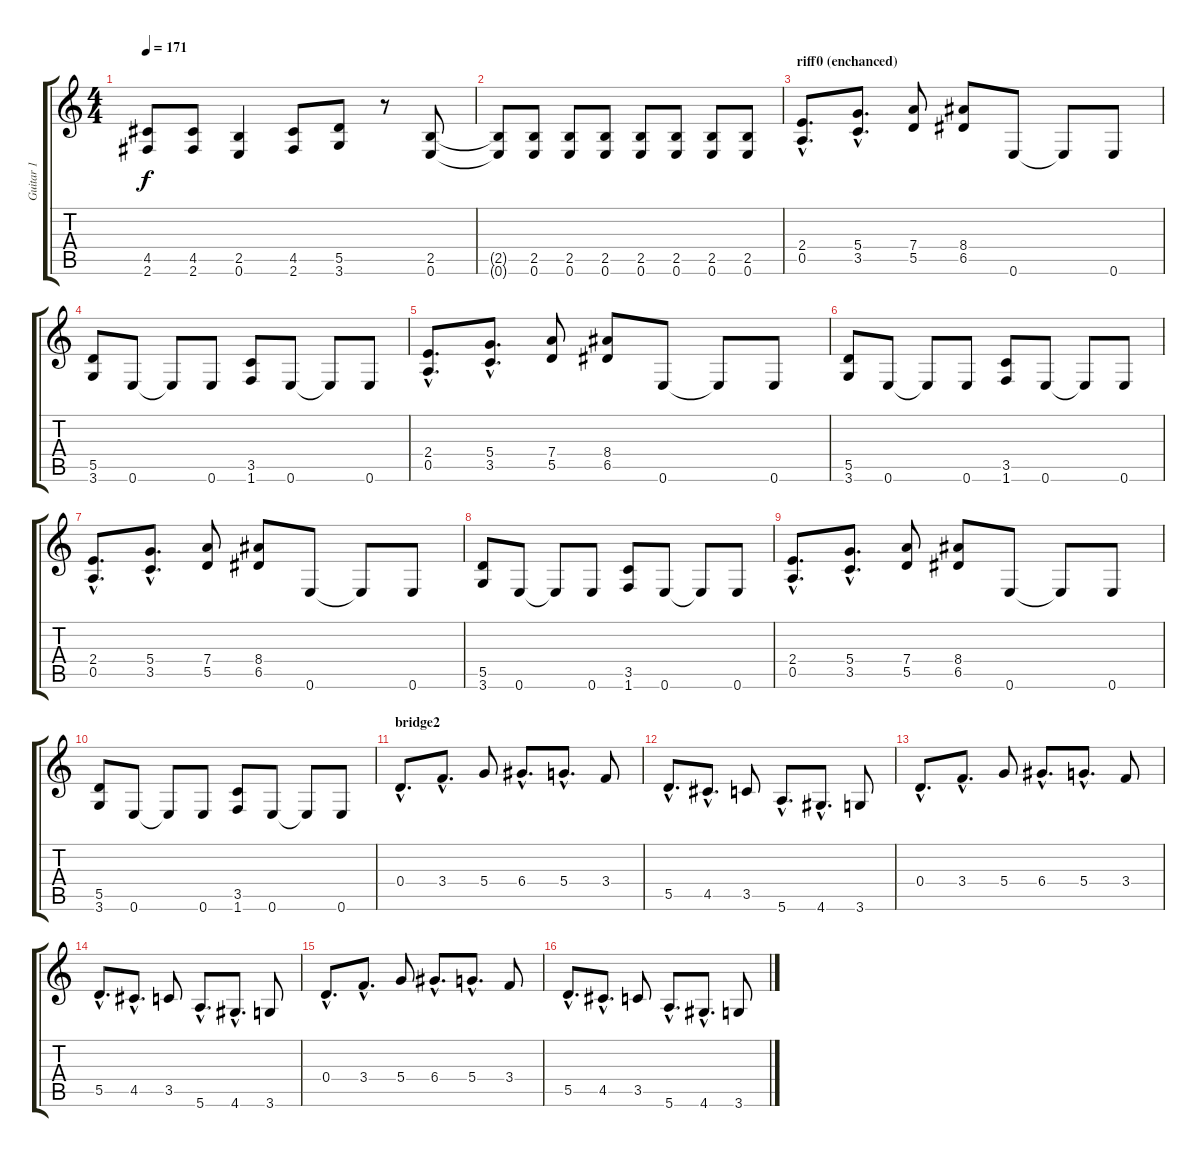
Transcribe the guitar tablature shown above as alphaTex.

\track ("Guitar 1" "Guitar 1") {instrument overdrivenguitar}
\staff {score tabs}
\tuning (E4 B3 G3 D3 A2 E2) {hide}
\ts (4 4)
\tempo 171
\clef g2
\ks c
(4.5{t} 2.6{t}).8{dy f} (4.5 2.6).8 (2.5 0.6).4 (4.5 2.6).8 (5.5 3.6).8 r.8 (2.5 0.6).8 |
(2.5{t} 0.6{t}).8 (2.5 0.6).8 (2.5 0.6).8 (2.5 0.6).8 (2.5 0.6).8 (2.5 0.6).8 (2.5 0.6).8 (2.5 0.6).8 |
\section ("" "riff0 (enchanced)")
(2.4{hac} 0.5{hac}).8{d} (5.4{hac} 3.5{hac}).8{d} (7.4 5.5).8 (8.4 6.5).8 0.6.8 0.6{t}.8 0.6.8 |
(5.5 3.6).8 0.6.8 0.6{t}.8 0.6.8 (3.5 1.6).8 0.6.8 0.6{t}.8 0.6.8 |
(2.4{hac} 0.5{hac}).8{d} (5.4{hac} 3.5{hac}).8{d} (7.4 5.5).8 (8.4 6.5).8 0.6.8 0.6{t}.8 0.6.8 |
(5.5 3.6).8 0.6.8 0.6{t}.8 0.6.8 (3.5 1.6).8 0.6.8 0.6{t}.8 0.6.8 |
(2.4{hac} 0.5{hac}).8{d} (5.4{hac} 3.5{hac}).8{d} (7.4 5.5).8 (8.4 6.5).8 0.6.8 0.6{t}.8 0.6.8 |
(5.5 3.6).8 0.6.8 0.6{t}.8 0.6.8 (3.5 1.6).8 0.6.8 0.6{t}.8 0.6.8 |
(2.4{hac} 0.5{hac}).8{d} (5.4{hac} 3.5{hac}).8{d} (7.4 5.5).8 (8.4 6.5).8 0.6.8 0.6{t}.8 0.6.8 |
(5.5 3.6).8 0.6.8 0.6{t}.8 0.6.8 (3.5 1.6).8 0.6.8 0.6{t}.8 0.6.8 |
\section ("" "bridge2")
0.4{hac}.8{d} 3.4{hac}.8{d} 5.4.8 6.4{hac}.8{d} 5.4{hac}.8{d} 3.4.8 |
5.5{hac}.8{d} 4.5{hac}.8{d} 3.5.8 5.6{hac}.8{d} 4.6{hac}.8{d} 3.6.8 |
0.4{hac}.8{d} 3.4{hac}.8{d} 5.4.8 6.4{hac}.8{d} 5.4{hac}.8{d} 3.4.8 |
5.5{hac}.8{d} 4.5{hac}.8{d} 3.5.8 5.6{hac}.8{d} 4.6{hac}.8{d} 3.6.8 |
0.4{hac}.8{d} 3.4{hac}.8{d} 5.4.8 6.4{hac}.8{d} 5.4{hac}.8{d} 3.4.8 |
5.5{hac}.8{d} 4.5{hac}.8{d} 3.5.8 5.6{hac}.8{d} 4.6{hac}.8{d} 3.6.8
